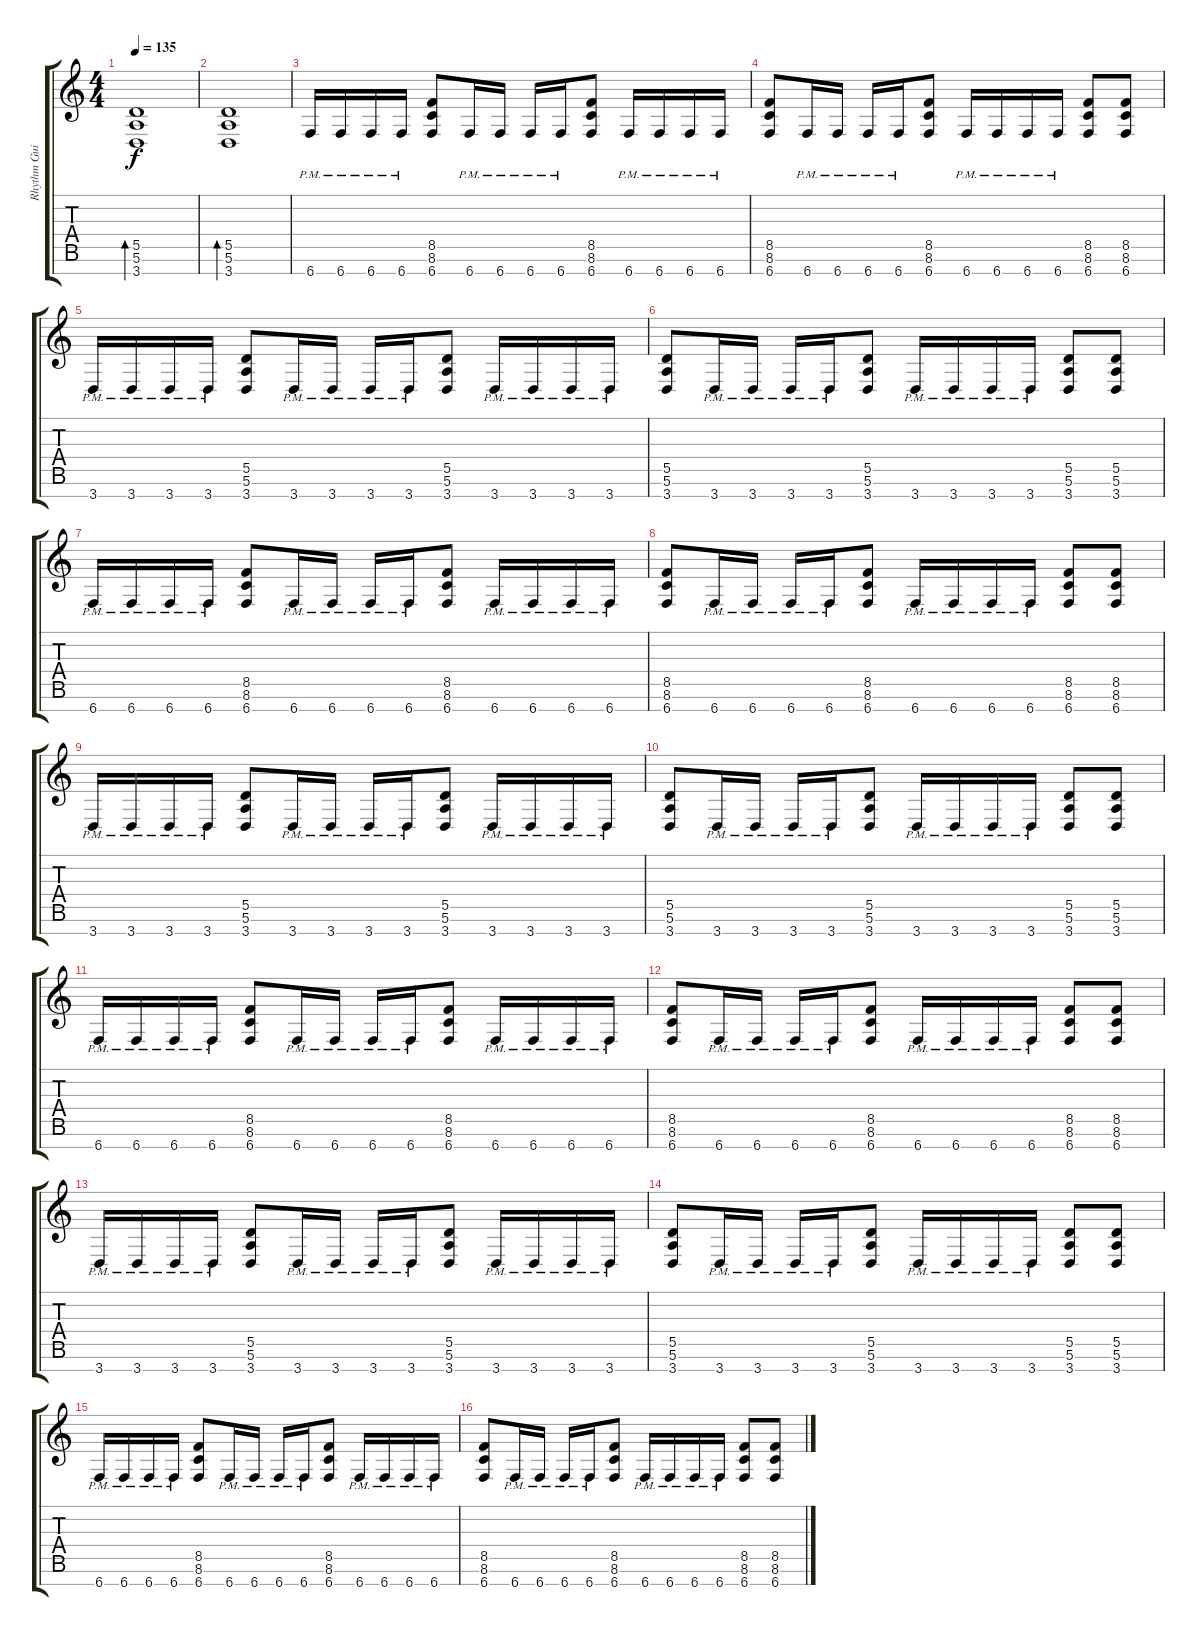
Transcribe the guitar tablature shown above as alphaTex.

\track ("Rhythm Guitar" "Rhythm Gui") {instrument electricguitarclean}
\staff {score tabs}
\tuning (E4 B3 G3 D3 A2 E2 B1) {hide}
\ts (4 4)
\tempo 135
\clef g2
\ks c
(5.5 5.6 3.7).1{bd 60 dy f instrument distortionguitar} |
(5.5 5.6 3.7).1{bd 60 instrument distortionguitar} |
6.7{pm}.16{balance 14 instrument distortionguitar} 6.7{pm}.16 6.7{pm}.16 6.7{pm}.16 (8.5 8.6 6.7).8 6.7{pm}.16 6.7{pm}.16 6.7{pm}.16 6.7{pm}.16 (8.5 8.6 6.7).8 6.7{pm}.16 6.7{pm}.16 6.7{pm}.16 6.7{pm}.16 |
(8.5 8.6 6.7).8{instrument distortionguitar} 6.7{pm}.16 6.7{pm}.16 6.7{pm}.16 6.7{pm}.16 (8.5 8.6 6.7).8 6.7{pm}.16 6.7{pm}.16 6.7{pm}.16 6.7{pm}.16 (8.5 8.6 6.7).8 (8.5 8.6 6.7).8 |
3.7{pm}.16{instrument distortionguitar} 3.7{pm}.16 3.7{pm}.16 3.7{pm}.16 (5.5 5.6 3.7).8 3.7{pm}.16 3.7{pm}.16 3.7{pm}.16 3.7{pm}.16 (5.5 5.6 3.7).8 3.7{pm}.16 3.7{pm}.16 3.7{pm}.16 3.7{pm}.16 |
(5.5 5.6 3.7).8{instrument distortionguitar} 3.7{pm}.16 3.7{pm}.16 3.7{pm}.16 3.7{pm}.16 (5.5 5.6 3.7).8 3.7{pm}.16 3.7{pm}.16 3.7{pm}.16 3.7{pm}.16 (5.5 5.6 3.7).8 (5.5 5.6 3.7).8 |
6.7{pm}.16{instrument distortionguitar} 6.7{pm}.16 6.7{pm}.16 6.7{pm}.16 (8.5 8.6 6.7).8 6.7{pm}.16 6.7{pm}.16 6.7{pm}.16 6.7{pm}.16 (8.5 8.6 6.7).8 6.7{pm}.16 6.7{pm}.16 6.7{pm}.16 6.7{pm}.16 |
(8.5 8.6 6.7).8{instrument distortionguitar} 6.7{pm}.16 6.7{pm}.16 6.7{pm}.16 6.7{pm}.16 (8.5 8.6 6.7).8 6.7{pm}.16 6.7{pm}.16 6.7{pm}.16 6.7{pm}.16 (8.5 8.6 6.7).8 (8.5 8.6 6.7).8 |
3.7{pm}.16{instrument distortionguitar} 3.7{pm}.16 3.7{pm}.16 3.7{pm}.16 (5.5 5.6 3.7).8 3.7{pm}.16 3.7{pm}.16 3.7{pm}.16 3.7{pm}.16 (5.5 5.6 3.7).8 3.7{pm}.16 3.7{pm}.16 3.7{pm}.16 3.7{pm}.16 |
(5.5 5.6 3.7).8{instrument distortionguitar} 3.7{pm}.16 3.7{pm}.16 3.7{pm}.16 3.7{pm}.16 (5.5 5.6 3.7).8 3.7{pm}.16 3.7{pm}.16 3.7{pm}.16 3.7{pm}.16 (5.5 5.6 3.7).8 (5.5 5.6 3.7).8 |
6.7{pm}.16{balance 14 instrument distortionguitar} 6.7{pm}.16 6.7{pm}.16 6.7{pm}.16 (8.5 8.6 6.7).8 6.7{pm}.16 6.7{pm}.16 6.7{pm}.16 6.7{pm}.16 (8.5 8.6 6.7).8 6.7{pm}.16 6.7{pm}.16 6.7{pm}.16 6.7{pm}.16 |
(8.5 8.6 6.7).8{instrument distortionguitar} 6.7{pm}.16 6.7{pm}.16 6.7{pm}.16 6.7{pm}.16 (8.5 8.6 6.7).8 6.7{pm}.16 6.7{pm}.16 6.7{pm}.16 6.7{pm}.16 (8.5 8.6 6.7).8 (8.5 8.6 6.7).8 |
3.7{pm}.16{instrument distortionguitar} 3.7{pm}.16 3.7{pm}.16 3.7{pm}.16 (5.5 5.6 3.7).8 3.7{pm}.16 3.7{pm}.16 3.7{pm}.16 3.7{pm}.16 (5.5 5.6 3.7).8 3.7{pm}.16 3.7{pm}.16 3.7{pm}.16 3.7{pm}.16 |
(5.5 5.6 3.7).8{instrument distortionguitar} 3.7{pm}.16 3.7{pm}.16 3.7{pm}.16 3.7{pm}.16 (5.5 5.6 3.7).8 3.7{pm}.16 3.7{pm}.16 3.7{pm}.16 3.7{pm}.16 (5.5 5.6 3.7).8 (5.5 5.6 3.7).8 |
6.7{pm}.16{instrument distortionguitar} 6.7{pm}.16 6.7{pm}.16 6.7{pm}.16 (8.5 8.6 6.7).8 6.7{pm}.16 6.7{pm}.16 6.7{pm}.16 6.7{pm}.16 (8.5 8.6 6.7).8 6.7{pm}.16 6.7{pm}.16 6.7{pm}.16 6.7{pm}.16 |
(8.5 8.6 6.7).8{instrument distortionguitar} 6.7{pm}.16 6.7{pm}.16 6.7{pm}.16 6.7{pm}.16 (8.5 8.6 6.7).8 6.7{pm}.16 6.7{pm}.16 6.7{pm}.16 6.7{pm}.16 (8.5 8.6 6.7).8 (8.5 8.6 6.7).8
